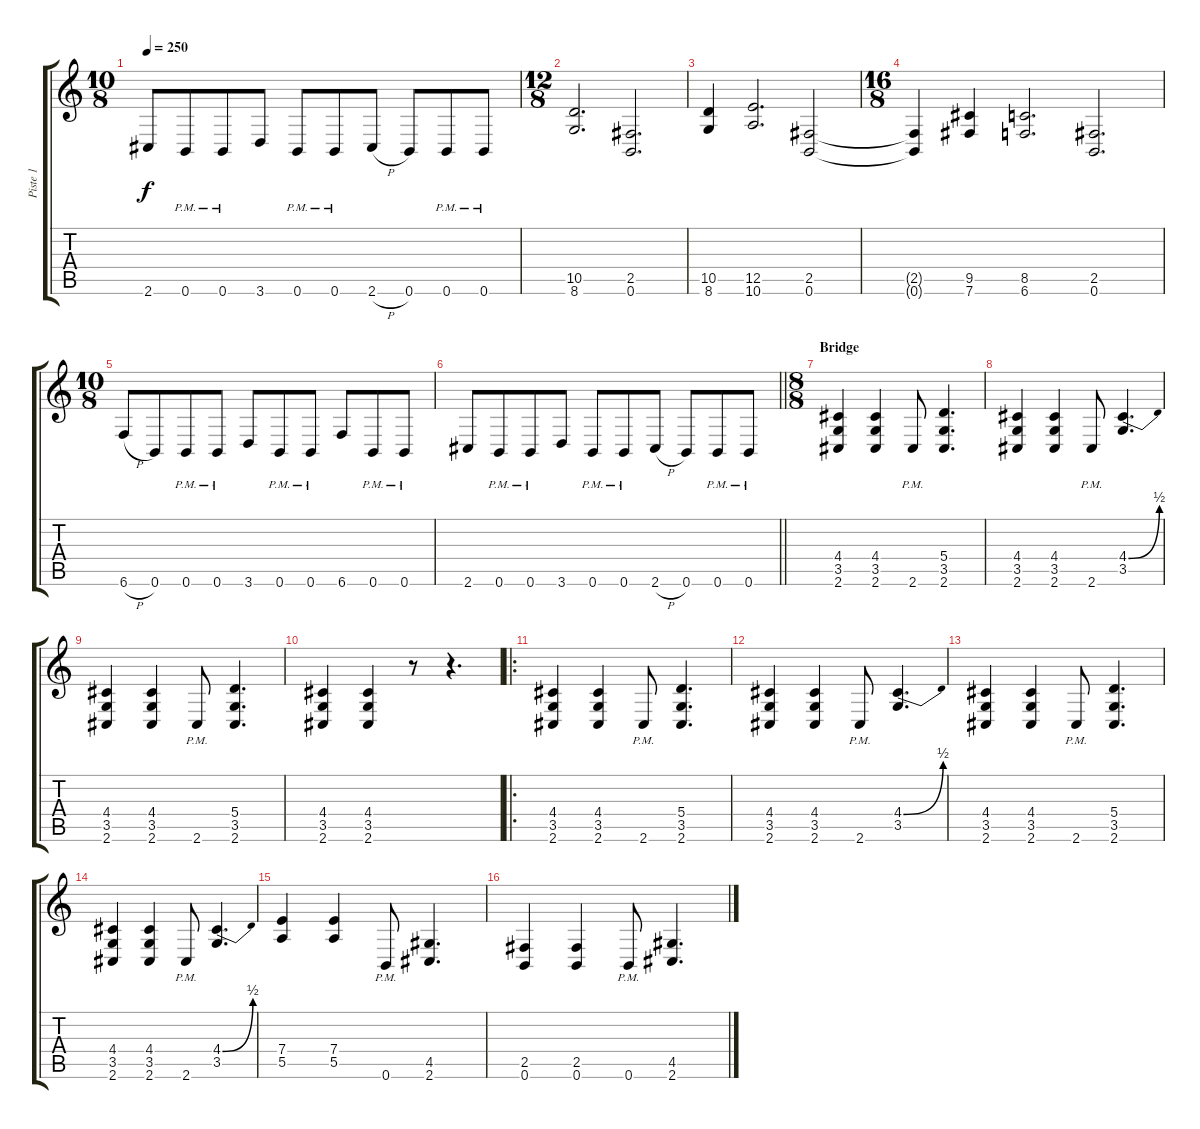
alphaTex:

\track ("Piste 1" "Piste 1") {instrument distortionguitar}
\staff {score tabs}
\tuning (B3 Gb3 D3 A2 E2 B1) {hide}
\ts (10 8)
\tempo 250
\clef g2
\ks c
2.6.8{dy f} 0.6{pm}.8 0.6{pm}.8 3.6.8 0.6{pm}.8 0.6{pm}.8 2.6{h}.8 0.6.8 0.6{pm}.8 0.6{pm}.8 |
\ts (12 8)
(10.5 8.6).2{d} (2.5 0.6).2{d} |
(10.5 8.6).4 (12.5 10.6).2{d} (2.5 0.6).2 |
\ts (16 8)
(2.5{t} 0.6{t}).4 (9.5 7.6).4 (8.5 6.6).2{d} (2.5 0.6).2{d} |
\ts (10 8)
6.6{h}.8 0.6.8 0.6{pm}.8 0.6{pm}.8 3.6.8 0.6{pm}.8 0.6{pm}.8 6.6.8 0.6{pm}.8 0.6{pm}.8 |
\barLineRight lightlight
2.6.8 0.6{pm}.8 0.6{pm}.8 3.6.8 0.6{pm}.8 0.6{pm}.8 2.6{h}.8 0.6.8 0.6{pm}.8 0.6{pm}.8 |
\ts (8 8)
\section ("" "Bridge")
(4.4 3.5 2.6).4 (4.4 3.5 2.6).4 2.6{pm}.8 (5.4 3.5 2.6).4{d} |
(4.4 3.5 2.6).4 (4.4 3.5 2.6).4 2.6{pm}.8 (4.4{be (bend 0 0 60 2)} 3.5).4{d} |
(4.4 3.5 2.6).4 (4.4 3.5 2.6).4 2.6{pm}.8 (5.4 3.5 2.6).4{d} |
(4.4 3.5 2.6).4 (4.4 3.5 2.6).4 r.8 r.4{d} |
\ro
(4.4 3.5 2.6).4 (4.4 3.5 2.6).4 2.6{pm}.8 (5.4 3.5 2.6).4{d} |
(4.4 3.5 2.6).4 (4.4 3.5 2.6).4 2.6{pm}.8 (4.4{be (bend 0 0 60 2)} 3.5).4{d} |
(4.4 3.5 2.6).4 (4.4 3.5 2.6).4 2.6{pm}.8 (5.4 3.5 2.6).4{d} |
(4.4 3.5 2.6).4 (4.4 3.5 2.6).4 2.6{pm}.8 (4.4{be (bend 0 0 60 2)} 3.5).4{d} |
(7.4 5.5).4 (7.4 5.5).4 0.6{pm}.8 (4.5 2.6).4{d} |
(2.5 0.6).4 (2.5 0.6).4 0.6{pm}.8 (4.5 2.6).4{d}
